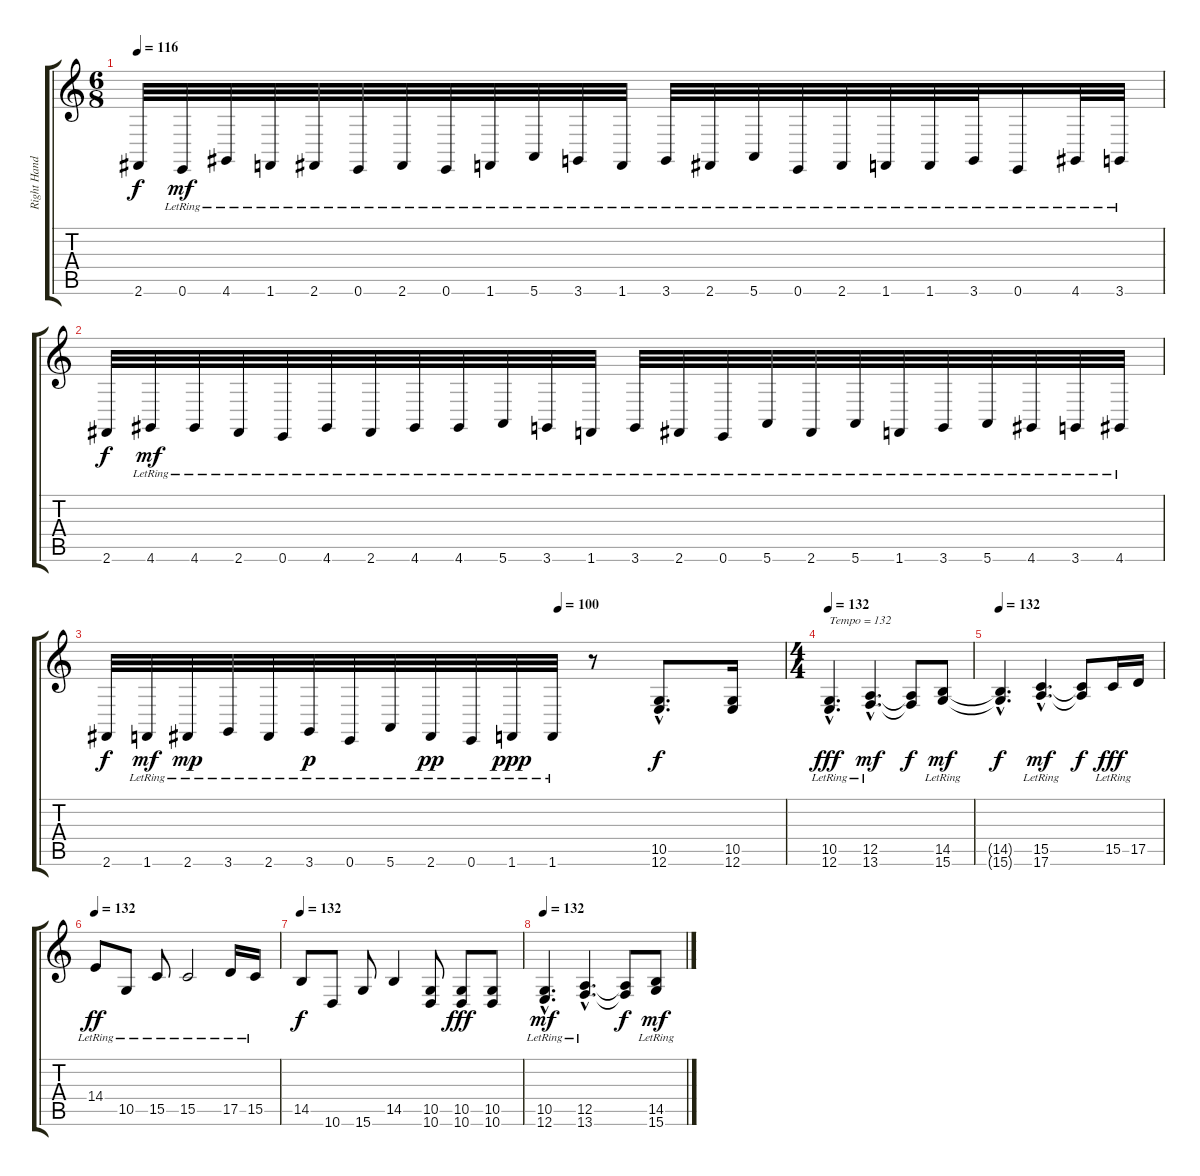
\track ("Right Hand" "Right Hand") {instrument acousticgrandpiano}
\staff {score tabs}
\tuning (E4 B3 G3 D3 A2 E2) {hide}
\ts (6 8)
\tempo 116
\clef g2
\ks c
2.6.32{dy f} 0.6{lr}.32{dy mf} 4.6{lr}.32 1.6{lr}.32 2.6{lr}.32 0.6{lr}.32 2.6{lr}.32 0.6{lr}.32 1.6{lr}.32 5.6{lr}.32 3.6{lr}.32 1.6{lr}.32 3.6{lr}.32 2.6{lr}.32 5.6{lr}.32 0.6{lr}.32 2.6{lr}.32 1.6{lr}.32 1.6{lr}.32 3.6{lr}.32 0.6{lr}.16 4.6{lr}.32 3.6{lr}.32 |
2.6.32{dy f} 4.6{lr}.32{dy mf} 4.6{lr}.32 2.6{lr}.32 0.6{lr}.32 4.6{lr}.32 2.6{lr}.32 4.6{lr}.32 4.6{lr}.32 5.6{lr}.32 3.6{lr}.32 1.6{lr}.32 3.6{lr}.32 2.6{lr}.32 0.6{lr}.32 5.6{lr}.32 2.6{lr}.32 5.6{lr}.32 1.6{lr}.32 3.6{lr}.32 5.6{lr}.32 4.6{lr}.32 3.6{lr}.32 4.6{lr}.32 |
\tempo (100 0.6666666666666666)
2.6.32{dy f} 1.6{lr}.32{dy mf} 2.6{lr}.32{dy mp} 3.6{lr}.32 2.6{lr}.32 3.6{lr}.32{dy p} 0.6{lr}.32 5.6{lr}.32 2.6{lr}.32{dy pp} 0.6{lr}.32 1.6{lr}.32{dy ppp} 1.6{lr}.32 r.8 (10.5{hac} 12.6{hac}).8{d dy f} (10.5 12.6).16 |
\ts (4 4)
\section ("" "")
\tempo 132
(10.5{hac lr} 12.6{hac}).4{d txt "Tempo = 132" dy fff} (12.5{hac lr} 13.6{hac}).4{d dy mf} (12.5{t} 13.6{t}).8{dy f} (14.5{lr} 15.6).8{dy mf} |
\tempo 132
(14.5{hac t} 15.6{hac t}).4{d dy f} (15.5{hac lr} 17.6{hac}).4{d dy mf} (15.5{t} 17.6{t}).8{dy f} 15.5{lr}.16{dy fff} 17.5{lr}.16 |
\tempo 132
14.4{lr}.8{dy ff} 10.5{lr}.8 15.5{lr}.8 15.5{lr}.2 17.5{lr}.16 15.5{lr}.16 |
\tempo 132
14.5.8{dy f} 10.6.8 15.6.8 14.5.4 (10.5 10.6).8 (10.5 10.6).8{dy fff} (10.5 10.6).8 |
\tempo 132
(10.5{hac lr} 12.6{hac}).4{d dy mf} (12.5{hac lr} 13.6{hac}).4{d} (12.5{t} 13.6{t}).8{dy f} (14.5{lr} 15.6).8{dy mf}
